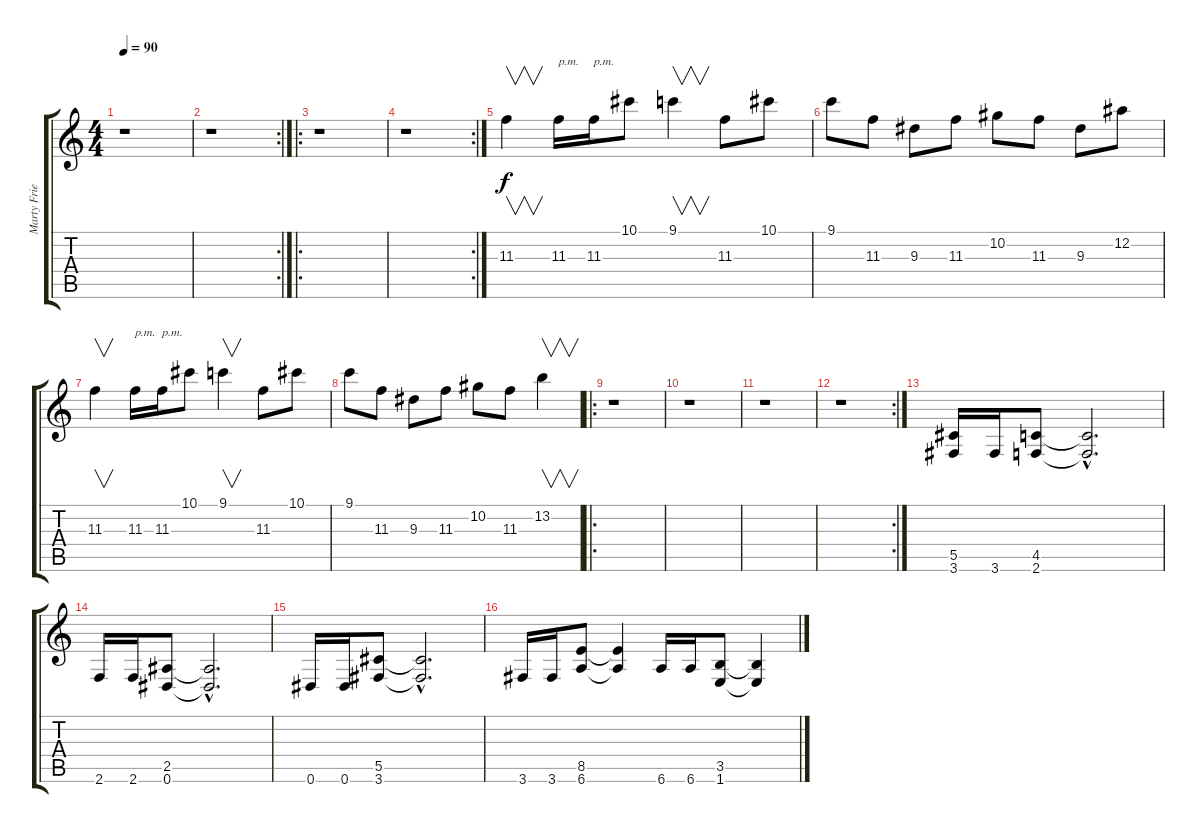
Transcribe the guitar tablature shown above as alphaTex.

\track ("Marty Friedman" "Marty Frie") {instrument distortionguitar}
\staff {score tabs}
\tuning (Eb4 Bb3 Gb3 Db3 Ab2 Eb2) {hide}
\ts (4 4)
\tempo 90
\clef g2
\ks c
r.1{dy f} |
\rc 2
r.1 |
\ro
r.1 |
\rc 2
r.1 |
11.3.4{v} 11.3.16{txt "p.m."} 11.3.16{txt "p.m."} 10.1.8 9.1.4{v} 11.3.8 10.1.8 |
9.1.8 11.3.8 9.3.8 11.3.8 10.2.8 11.3.8 9.3.8 12.2.8 |
11.3.4{v} 11.3.16{txt "p.m."} 11.3.16{txt "p.m."} 10.1.8 9.1.4{v} 11.3.8 10.1.8 |
9.1.8 11.3.8 9.3.8 11.3.8 10.2.8 11.3.8 13.2.4{v} |
\ro
r.1 |
r.1 |
r.1 |
\rc 2
r.1 |
(5.5 3.6).16 3.6.16 (4.5 2.6).8 (4.5{hac t} 2.6{hac t}).2{d} |
2.6.16 2.6.16 (2.5 0.6).8 (2.5{hac t} 0.6{hac t}).2{d} |
0.6.16 0.6.16 (5.5 3.6).8 (5.5{hac t} 3.6{hac t}).2{d} |
3.6.16 3.6.16 (8.5 6.6).8 (8.5{t} 6.6{t}).4 6.6.16 6.6.16 (3.5 1.6).8 (3.5{t} 1.6{t}).4
